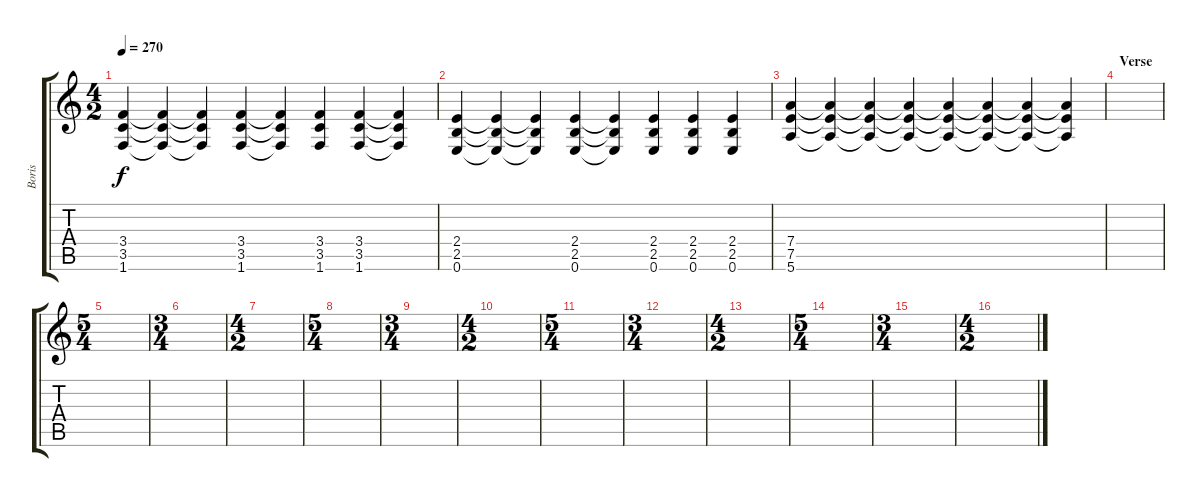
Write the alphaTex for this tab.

\track ("Boris" "Boris") {instrument distortionguitar}
\staff {score tabs}
\tuning (E4 B3 G3 D3 A2 E2) {hide}
\ts (4 2)
\tempo 270
\clef g2
\ks c
(3.4 3.5 1.6).4{dy f} (3.4{t} 3.5{t} 1.6{t}).4 (3.4{t} 3.5{t} 1.6{t}).4 (3.4 3.5 1.6).4 (3.4{t} 3.5{t} 1.6{t}).4 (3.4 3.5 1.6).4 (3.4 3.5 1.6).4 (3.4{t} 3.5{t} 1.6{t}).4 |
(2.4 2.5 0.6).4 (2.4{t} 2.5{t} 0.6{t}).4 (2.4{t} 2.5{t} 0.6{t}).4 (2.4 2.5 0.6).4 (2.4{t} 2.5{t} 0.6{t}).4 (2.4 2.5 0.6).4 (2.4 2.5 0.6).4 (2.4 2.5 0.6).4 |
(7.4 7.5 5.6).4 (7.4{t} 7.5{t} 5.6{t}).4 (7.4{t} 7.5{t} 5.6{t}).4 (7.4{t} 7.5{t} 5.6{t}).4 (7.4{t} 7.5{t} 5.6{t}).4 (7.4{t} 7.5{t} 5.6{t}).4 (7.4{t} 7.5{t} 5.6{t}).4 (7.4{t} 7.5{t} 5.6{t}).4 |
\section ("" "Verse")
|
\ts (5 4)
|
\ts (3 4)
|
\ts (4 2)
|
\ts (5 4)
|
\ts (3 4)
|
\ts (4 2)
|
\ts (5 4)
|
\ts (3 4)
|
\ts (4 2)
|
\ts (5 4)
|
\ts (3 4)
|
\ts (4 2)
